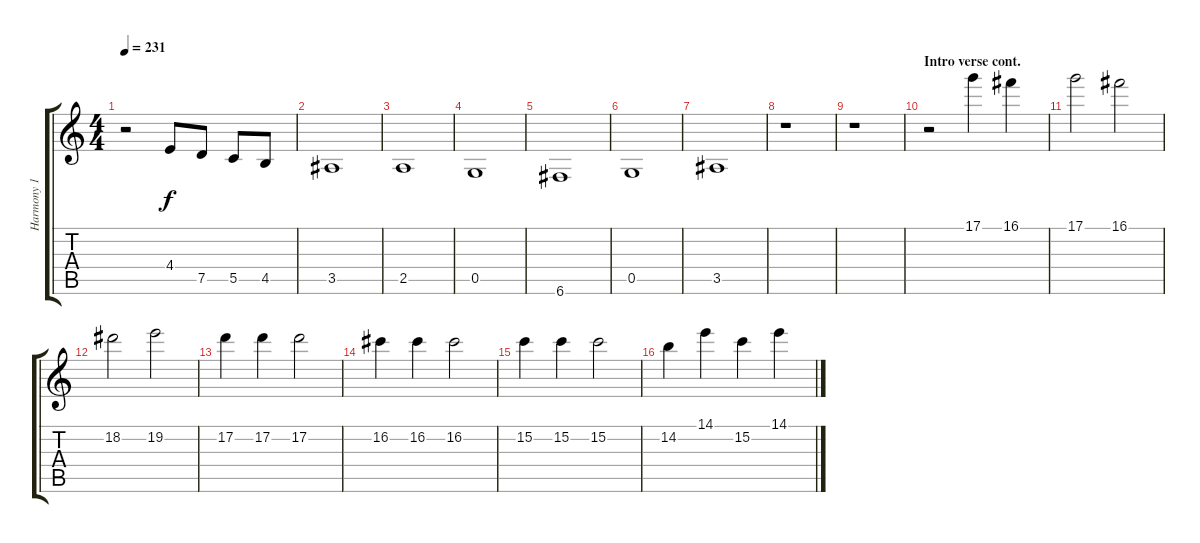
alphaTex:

\track ("Harmony 1" "Harmony 1") {instrument overdrivenguitar}
\staff {score tabs}
\tuning (D4 A3 F3 C3 G2 C2) {hide}
\ts (4 4)
\tempo 231
\clef g2
\ks aminor
r.2{dy f} 4.4.8 7.5.8 5.5.8 4.5.8 |
3.5.1 |
2.5.1 |
0.5.1 |
6.6.1 |
0.5.1 |
3.5.1 |
r.1 |
r.1 |
\section ("" "Intro verse cont.")
r.2 17.1.4 16.1.4 |
17.1.2 16.1.2 |
18.2.2 19.2.2 |
17.2.4 17.2.4 17.2.2 |
16.2.4 16.2.4 16.2.2 |
15.2.4 15.2.4 15.2.2 |
14.2.4 14.1.4 15.2.4 14.1.4
